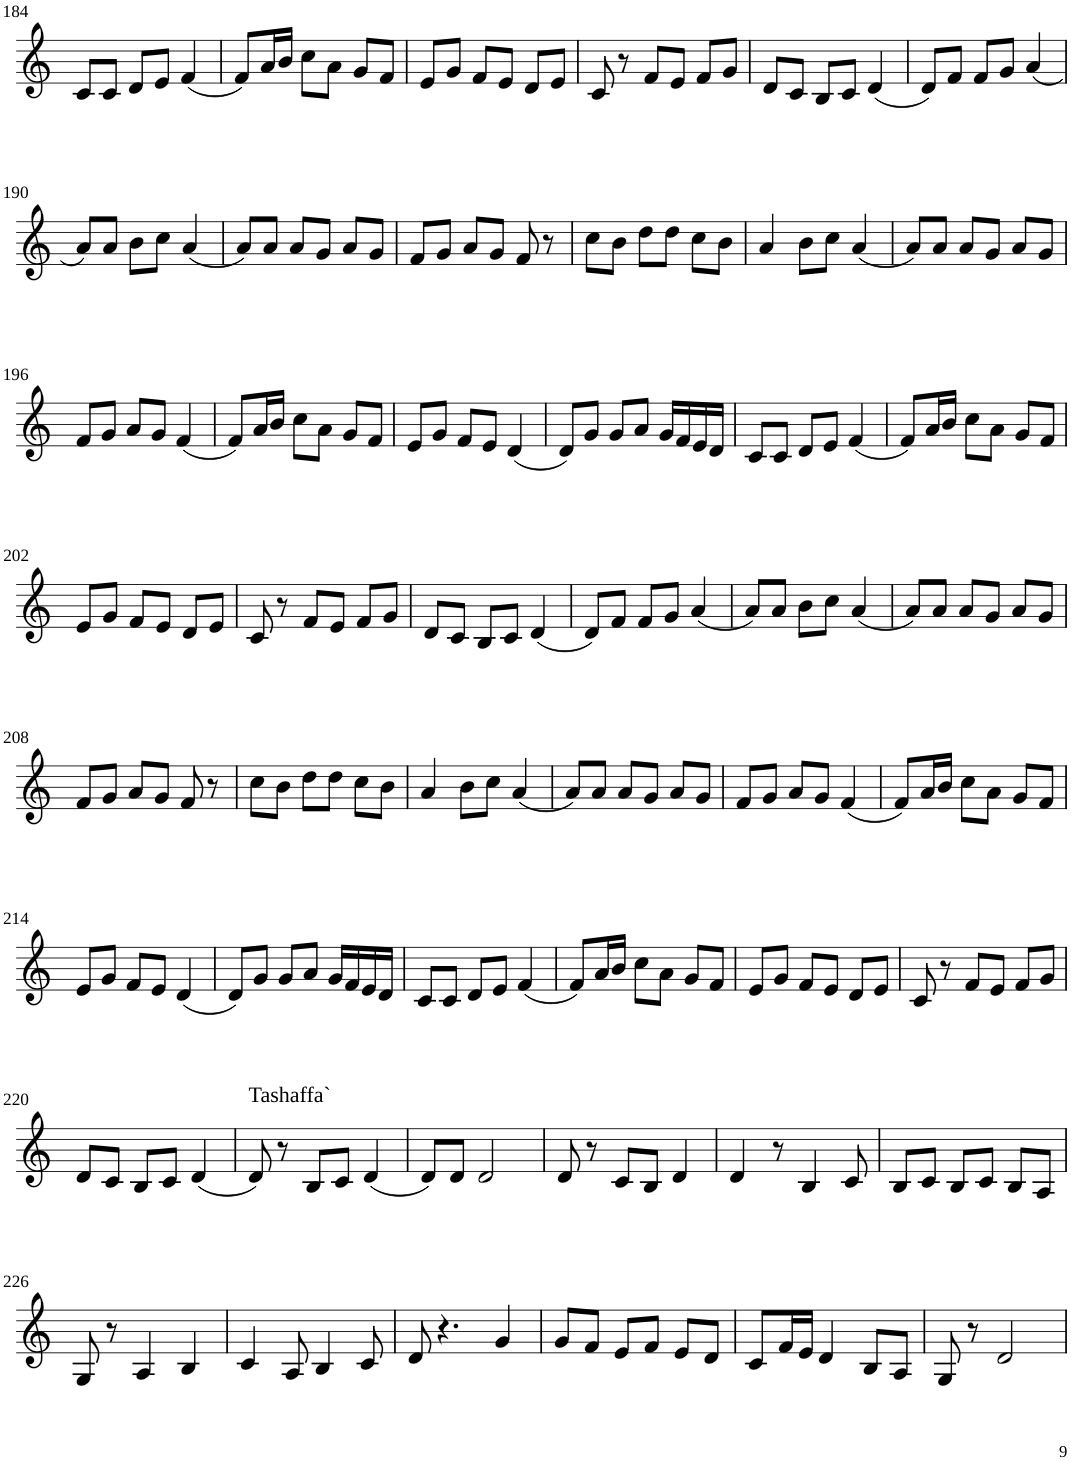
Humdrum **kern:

**kern
*part1
*staff1
*I"Violin
!!LO:PB:g=z
*clefG2
*k[]
*M3/4
=184
8c/L
8c/J
8d/L
8e/J
(4f/
=185
8f/L)
16a/L
16b/JJ
8cc\L
8a\J
8g/L
8f/J
=186
8e/L
8g/J
8f/L
8e/J
8d/L
8e/J
=187
8c/
8r
8f/L
8e/J
8f/L
8g/J
=188
8d/L
8c/J
8B/L
8c/J
(4d/
=189
8d/L)
8f/J
8f/L
8g/J
(4a/
!!LO:LB:g=z
=190
8a/L)
8a/J
8b\L
8cc\J
(4a/
=191
8a/L)
8a/J
8a/L
8g/J
8a/L
8g/J
=192
8f/L
8g/J
8a/L
8g/J
8f/
8r
=193
8cc\L
8b\J
8dd\L
8dd\J
8cc\L
8b\J
=194
4a/
8b\L
8cc\J
(4a/
=195
8a/L)
8a/J
8a/L
8g/J
8a/L
8g/J
!!LO:LB:g=z
=196
8f/L
8g/J
8a/L
8g/J
(4f/
=197
8f/L)
16a/L
16b/JJ
8cc\L
8a\J
8g/L
8f/J
=198
8e/L
8g/J
8f/L
8e/J
(4d/
=199
8d/L)
8g/J
8g/L
8a/J
16g/LL
16f/
16e/
16d/JJ
=200
8c/L
8c/J
8d/L
8e/J
(4f/
=201
8f/L)
16a/L
16b/JJ
8cc\L
8a\J
8g/L
8f/J
!!LO:LB:g=z
=202
8e/L
8g/J
8f/L
8e/J
8d/L
8e/J
=203
8c/
8r
8f/L
8e/J
8f/L
8g/J
=204
8d/L
8c/J
8B/L
8c/J
(4d/
=205
8d/L)
8f/J
8f/L
8g/J
(4a/
=206
8a/L)
8a/J
8b\L
8cc\J
(4a/
=207
8a/L)
8a/J
8a/L
8g/J
8a/L
8g/J
!!LO:LB:g=z
=208
8f/L
8g/J
8a/L
8g/J
8f/
8r
=209
8cc\L
8b\J
8dd\L
8dd\J
8cc\L
8b\J
=210
4a/
8b\L
8cc\J
(4a/
=211
8a/L)
8a/J
8a/L
8g/J
8a/L
8g/J
=212
8f/L
8g/J
8a/L
8g/J
(4f/
=213
8f/L)
16a/L
16b/JJ
8cc\L
8a\J
8g/L
8f/J
!!LO:LB:g=z
=214
8e/L
8g/J
8f/L
8e/J
(4d/
=215
8d/L)
8g/J
8g/L
8a/J
16g/LL
16f/
16e/
16d/JJ
=216
8c/L
8c/J
8d/L
8e/J
(4f/
=217
8f/L)
16a/L
16b/JJ
8cc\L
8a\J
8g/L
8f/J
=218
8e/L
8g/J
8f/L
8e/J
8d/L
8e/J
=219
8c/
8r
8f/L
8e/J
8f/L
8g/J
!!LO:LB:g=z
=220
8d/L
8c/J
8B/L
8c/J
(4d/
=221
!LO:TX:a:t=Tashaffa`
8d/)
8r
8B/L
8c/J
(4d/
=222
8d/L)
8d/J
2d/
=223
8d/
8r
8c/L
8B/J
4d/
=224
4d/
8r
4B/
8c/
=225
8B/L
8c/J
8B/L
8c/J
8B/L
8A/J
!!LO:LB:g=z
=226
8G/
8r
4A/
4B/
=227
4c/
8A/
4B/
8c/
=228
8d/
4.r
4g/
=229
8g/L
8f/J
8e/L
8f/J
8e/L
8d/J
=230
8c/L
16f/L
16e/JJ
4d/
8B/L
8A/J
=231
8G/
8r
2d/
=
*-
